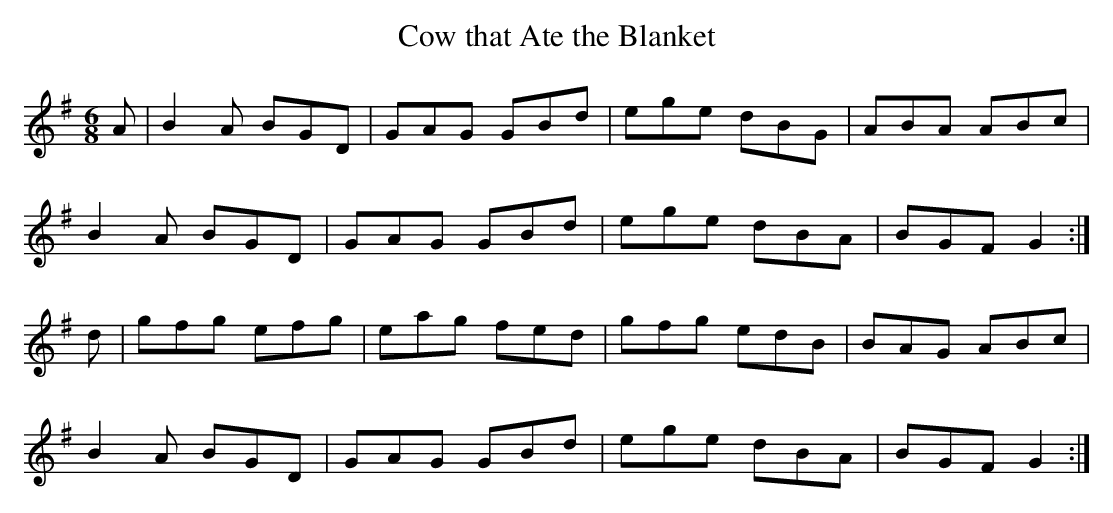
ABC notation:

X:1
T: Cow that Ate the Blanket
M: 6/8
L: 1/8
K: G
A | B2 A BGD | GAG GBd | ege dBG | ABA ABc |
B2 A BGD | GAG GBd | ege dBA | BGF G2 :|
d | gfg efg | eag fed | gfg edB | BAG ABc |
B2 A BGD | GAG GBd | ege dBA | BGF G2 :|
